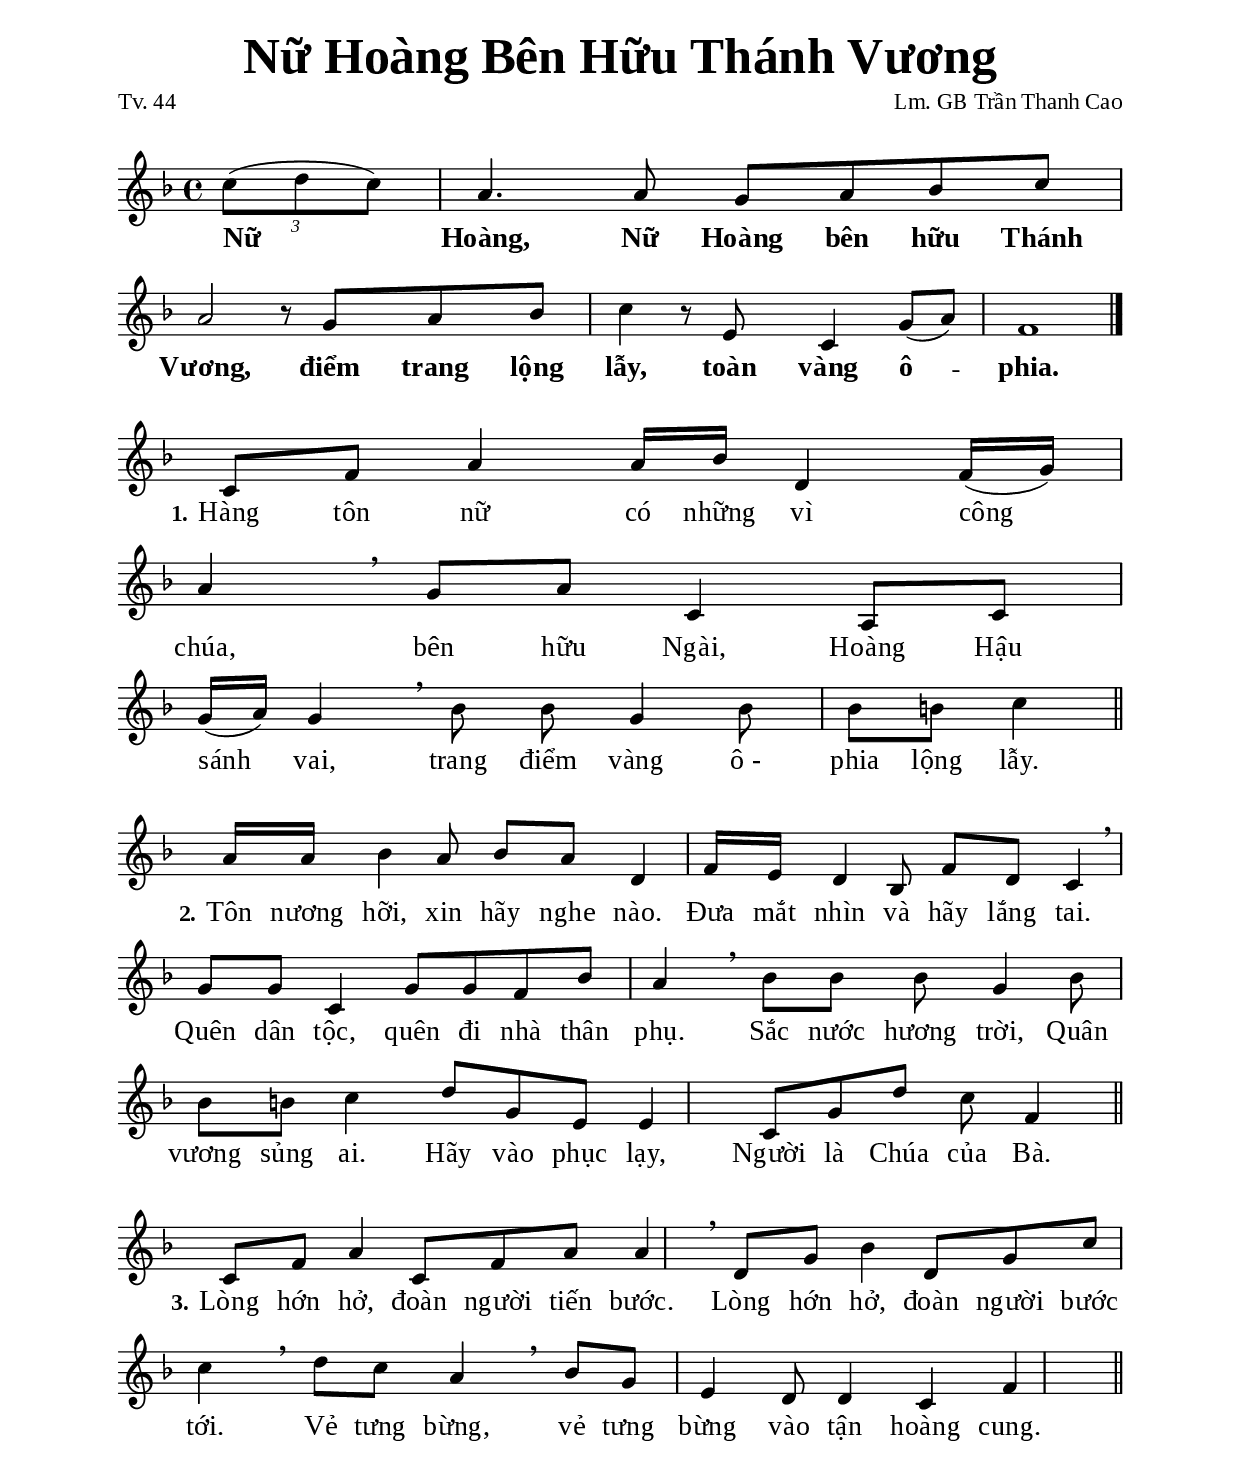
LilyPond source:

% Cài đặt chung
\version "2.22.1"
\include "english.ly"

\header {
  title = \markup { \fontsize #3 "Nữ Hoàng Bên Hữu Thánh Vương" }
  poet = "Tv. 44"
  composer = "Lm. GB Trần Thanh Cao"
  arranger = " "
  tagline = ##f
}

% Nhạc điệp khúc
nhacDiepKhuc = \relative c'' {
  \partial 4 \tuplet 3/2 { c8 (d c) } |
  a4. a8 g a bf c |
  a2 r8 g a bf |
  c4 r8 e, c4 g'8 (a) |
  f1 \bar "|."
}

% Nhạc phiên khúc
nhacPhienKhucMot = \relative c' {
  c8 f a4 a16 bf d,4 f16 (g) a4 \breathe
  g8 a c,4 a8 c g'16 (a) g4 \breathe
  bf8 bf g4 bf8 bf b! c4 \bar "||"
}

nhacPhienKhucHai = \relative c'' {
  a16 a bf4 a8 bf a d,4 f16 e d4 bf8 f' d c4 \breathe
  g'8 g c,4 g'8 g f bf a4 \breathe
  bf8 bf bf g4
  bf8 bf b! c4 d8 g, e e4 c8 g' d' c f,4 \bar "||"
}

nhacPhienKhucBa = \relative c' {
  8 f a4 c,8 f a a4 \breathe
  d,8 g bf4 d,8 g c c4 \breathe
  d8 c a4 \breathe
  bf8 g e4 d8 d4 c f \bar "||"
}

% Lời điệp khúc
loiDiepKhuc = \lyricmode {
  Nữ Hoàng, Nữ Hoàng bên hữu Thánh Vương,
  điểm trang lộng lẫy, toàn vàng ô -- phia.
}

% Lời phiên khúc
loiPhienKhucMot = \lyricmode {
  \set stanza = #"1."
  Hàng tôn nữ có những vì công chúa,
  bên hữu Ngài, Hoàng Hậu sánh vai,
  trang điểm vàng "ô -" phia lộng lẫy.
}

loiPhienKhucHai = \lyricmode {
  \set stanza = #"2."
  Tôn nương hỡi, xin hãy nghe nào.
  Đưa mắt nhìn và hãy lắng tai.
  Quên dân tộc, quên đi nhà thân phụ.
  Sắc nước hương trời, Quân vương sủng ai.
  Hãy vào phục lạy, Người là Chúa của Bà.
}

loiPhienKhucBa = \lyricmode {
  \set stanza = #"3."
  Lòng hớn hở, đoàn người tiến bước.
  Lòng hớn hở, đoàn người bước tới.
  Vẻ tưng bừng, vẻ tưng bừng vào tận hoàng cung.
}


% Dàn trang
\paper {
  #(set-paper-size "a4")
  top-margin = 10\mm
  bottom-margin = 10\mm
  left-margin = 20\mm
  right-margin = 20\mm
  indent = #0
  #(define fonts
    (make-pango-font-tree
      "Liberation Serif"
      "Liberation Serif"
      "Liberation Serif"
      (/ 20 20)))
  page-count = #1
}

\score {
  \new ChoirStaff <<
    \new Staff = diepKhuc \with {
        \consists "Merge_rests_engraver"
        %\magnifyStaff #(magstep +1)
      }
      <<
      \new Voice = beSop {
        \key f \major \time 4/4 \nhacDiepKhuc
      }
    >>
    \new Lyrics \lyricsto beSop \loiDiepKhuc
  >>
  \layout {
    \override Lyrics.LyricText.font-series = #'bold
    \override Lyrics.LyricText.font-size = #+2
    \override Lyrics.LyricSpace.minimum-distance = #4.0
    \override Score.BarNumber.break-visibility = ##(#f #f #f)
    \override Score.SpacingSpanner.uniform-stretching = ##t
  }
}

\score {
  \new ChoirStaff <<
    \new Staff = phienKhuc \with {
        %\magnifyStaff #(magstep +1)
      }
      <<
      \new Voice = beSop {
        \key f \major \time 4/4 \nhacPhienKhucMot
      }
    >>
    \new Lyrics \lyricsto beSop \loiPhienKhucMot
  >>
  \layout {
    \override Staff.TimeSignature.transparent = ##t
    \override Lyrics.LyricText.font-size = #+2
    \override Lyrics.LyricSpace.minimum-distance = #3.0
    \override Score.BarNumber.break-visibility = ##(#f #f #f)
    \override Score.SpacingSpanner.uniform-stretching = ##t
    \set Score.barAlways = ##t
    \set Score.defaultBarType = ""
  } 
}

\score {
  \new ChoirStaff <<
    \new Staff = phienKhuc \with {
        %\magnifyStaff #(magstep +1)
      }
      <<
      \new Voice = beSop {
        \key f \major \time 4/4 \nhacPhienKhucHai
      }
    >>
    \new Lyrics \lyricsto beSop \loiPhienKhucHai
  >>
  \layout {
    \override Staff.TimeSignature.transparent = ##t
    \override Lyrics.LyricText.font-size = #+2
    \override Lyrics.LyricSpace.minimum-distance = #1.7
    \override Score.BarNumber.break-visibility = ##(#f #f #f)
    \override Score.SpacingSpanner.uniform-stretching = ##t
    \set Score.barAlways = ##t
    \set Score.defaultBarType = ""
  } 
}

\score {
  \new ChoirStaff <<
    \new Staff = phienKhuc \with {
        %\magnifyStaff #(magstep +1)
      }
      <<
      \new Voice = beSop {
        \key f \major \time 4/4 \nhacPhienKhucBa
      }
    >>
    \new Lyrics \lyricsto beSop \loiPhienKhucBa
  >>
  \layout {
    \override Staff.TimeSignature.transparent = ##t
    \override Lyrics.LyricText.font-size = #+2
    \override Lyrics.LyricSpace.minimum-distance = #1.6
    \override Score.BarNumber.break-visibility = ##(#f #f #f)
    \override Score.SpacingSpanner.uniform-stretching = ##t
    \set Score.barAlways = ##t
    \set Score.defaultBarType = ""
  } 
}
